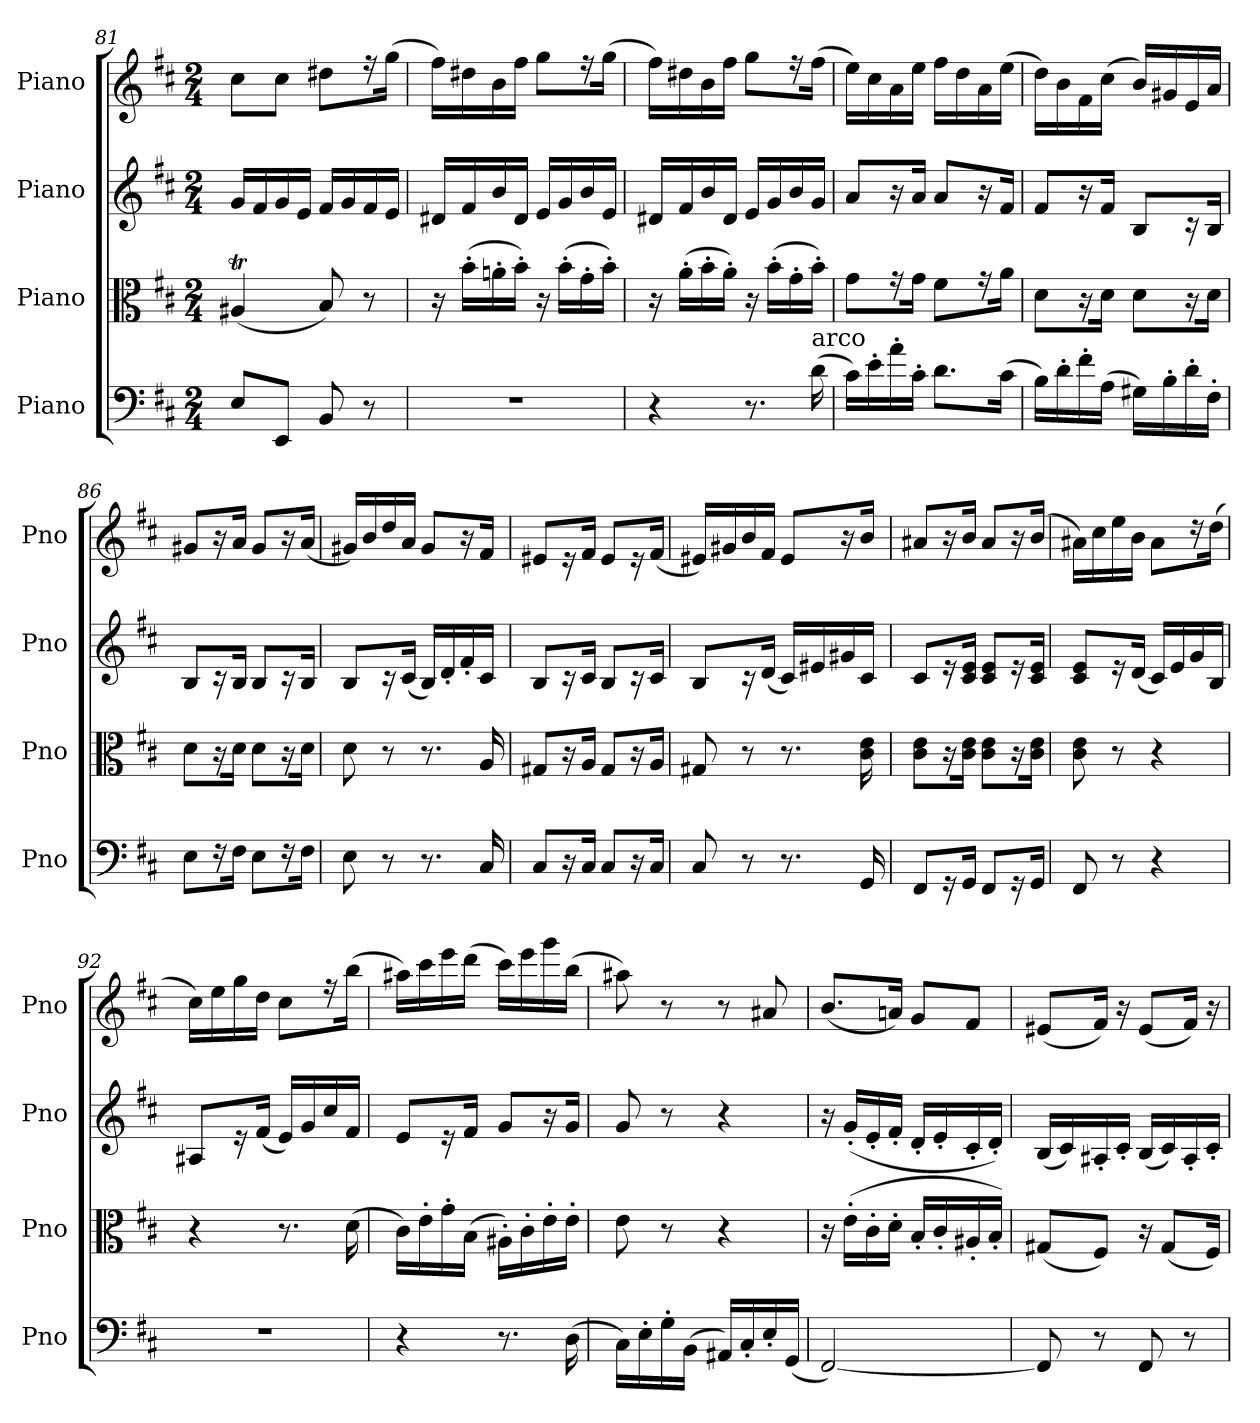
**kern	**kern	**kern	**kern
*part4	*part3	*part2	*part1
*staff4	*staff3	*staff2	*staff1
*I"Piano	*I"Piano	*I"Piano	*I"Piano
*I'Pno	*I'Pno	*I'Pno	*I'Pno
*clefF4	*clefC3	*clefG2	*clefG2
*k[f#c#]	*k[f#c#]	*k[f#c#]	*k[f#c#]
*M2/4	*M2/4	*M2/4	*M2/4
=81	=81	=81	=81
8E/L	(4A#Xt/	16g/LL	8cc#\L
.	.	16f#/	.
8EE/J	.	16g/	8cc#\J
.	.	16e/JJ	.
8BB/	8B/)	16f#/LL	8dd#X\L
.	.	16g/	.
8r	8r	16f#/	16r
.	.	16e/JJ	(16gg\Jk
=82	=82	=82	=82
2r	16r	16d#X/LL	16ff#\LL)
.	(16b'\LL	16f#/	16dd#X\
.	16an'\	16b/	16b\
.	16b'\JJ)	16d#/JJ	16ff#\JJ
.	16r	16e/LL	8gg\L
.	(16b'\LL	16g/	.
.	16g'\	16b/	16r
.	16b'\JJ)	16e/JJ	(16gg\Jk
=83	=83	=83	=83
4r	16r	16d#X/LL	16ff#\LL)
.	(16a'\LL	16f#/	16dd#X\
.	16b'\	16b/	16b\
.	16a'\JJ)	16d#/JJ	16ff#\JJ
8.r	16r	16e/LL	8gg\L
.	(16b'\LL	16g/	.
.	16g'\	16b/	16r
!LO:TX:a:t=arco	!	!	!
(16d\	16b'\JJ)	16g/JJ	(16ff#\Jk
=84	=84	=84	=84
16c#\LL)	8g\L	8a/L	16ee\LL)
16e'\	.	.	16cc#\
16a'\	16r	16r	16a\
16c#'\JJ	16g\Jk	16a/Jk	16ee\JJ
8.d\L	8f#\L	8a/L	16ff#\LL
.	.	.	16dd\
.	16r	16r	16a\
(16c#\Jk	16a\Jk	16f#/Jk	(16ee\JJ
=85	=85	=85	=85
16B\LL)	8d\L	8f#/L	16dd\LL)
16d'\	.	.	16b\
16f#'\	16r	16r	16f#\
(16A\JJ	16d\Jk	16f#/Jk	(16cc#\JJ
16G#X\LL)	8d\L	8B/L	16b/LL)
16B'\	.	.	16g#X/
16d'\	16r	16r	16e/
16F#'\JJ	16d\Jk	16B/Jk	16a/JJ
!!LO:LB:g=z
=86	=86	=86	=86
8E\L	8d\L	8B/L	8g#X/L
16r	16r	16r	16r
16F#\Jk	16d\Jk	16B/Jk	16a/Jk
8E\L	8d\L	8B/L	8g#/L
16r	16r	16r	16r
16F#\Jk	16d\Jk	16B/Jk	(16a/Jk
=87	=87	=87	=87
8E\	8d\	8B/L	16g#X/LL)
.	.	.	16b/
8r	8r	16r	16dd/
.	.	(16c#/Jk	16a/JJ
8.r	8.r	16B/LL)	8g#/L
.	.	16d'/	.
.	.	16f#'/	16r
16C#/	16A/	16c#/JJ	16f#/Jk
=88	=88	=88	=88
8C#/L	8G#X/L	8B/L	8e#X/L
16r	16r	16r	16r
16C#/Jk	16A/Jk	16c#/Jk	16f#/Jk
8C#/L	8G#/L	8B/L	8e#/L
16r	16r	16r	16r
16C#/Jk	16A/Jk	16c#/Jk	(16f#/Jk
=89	=89	=89	=89
8C#/	8G#X/	8B/L	16e#X/LL)
.	.	.	16g#X/
8r	8r	16r	16b/
.	.	(16d/Jk	16f#/JJ
8.r	8.r	16c#/LL)	8e#/L
.	.	16e#X/	.
.	.	16g#X/	16r
16GG/	16c#\ 16e\	16c#/JJ	16b/Jk
=90	=90	=90	=90
8FF#/L	8c#\ 8e\L	8c#/L	8a#X/L
16r	16r	16r	16r
16GG/Jk	16c#\ 16e\Jk	16c#/ 16e/Jk	16b/Jk
8FF#/L	8c#\ 8e\L	8c#/ 8e/L	8a#/L
16r	16r	16r	16r
16GG/Jk	16c#\ 16e\Jk	16c#/ 16e/Jk	(16b/Jk
=91	=91	=91	=91
8FF#/	8c#\ 8e\	8c#/ 8e/L	16a#X\LL)
.	.	.	16cc#\
8r	8r	16r	16ee\
.	.	(16d/Jk	16b\JJ
4r	4r	16c#/LL)	8a#\L
.	.	16e/	.
.	.	16g/	16r
.	.	16B/JJ	(16dd\Jk
=92	=92	=92	=92
2r	4r	8A#X/L	16cc#\LL)
.	.	.	16ee\
.	.	16r	16gg\
.	.	(16f#/Jk	16dd\JJ
.	8.r	16e/LL)	8cc#\L
.	.	16g/	.
.	.	16cc#/	16r
.	(16d\	16f#/JJ	(16bb\Jk
!!LO:PB:g=z
=93	=93	=93	=93
4r	16c#\LL)	8e/L	16aa#X\LL)
.	16e'\	.	16ccc#\
.	16g'\	16r	16eee\
.	(16B\JJ	16f#/Jk	(16ddd\JJ
8.r	16A#X'\LL)	8g/L	16ccc#\LL)
.	16c#'\	.	16eee\
.	16e'\	16r	16ggg\
(16D\	16e'\JJ	16g/Jk	(16bb\JJ
=94	=94	=94	=94
16C#\LL)	8e\	8g/	8aa#X\)
16E'\	.	.	.
16G'\	8r	8r	8r
(16BB\JJ	.	.	.
16AA#X/LL)	4r	4r	8r
16C#'/	.	.	.
16E'/	.	.	8a#X/
(16GG/JJ	.	.	.
=95	=95	=95	=95
[2FF#/)	16r	16r	(8.b/L
.	(16e'\LL	(16g'/LL	.
.	16c#'\	16e'/	.
.	16d'\JJ	16f#'/JJ	16an/Jk)
.	16B'/LL	16d'/LL	8g/L
.	16c#'/	16e'/	.
.	16A#X'/	16c#'/	8f#/J
.	16B'/JJ)	16d'/JJ)	.
=96	=96	=96	=96
8FF#/]	(8G#X/L	(16B/LL	(8e#X/L
.	.	16c#/)	.
8r	8F#/J)	16A#X'/	16f#/Jk)
.	.	16c#'/JJ	16r
8FF#/	16r	(16B/LL	(8e#/L
.	(8G#/L	16c#/)	.
8r	.	16A#'/	16f#/Jk)
.	16F#/Jk)	16c#'/JJ	16r
=	=	=	=
*-	*-	*-	*-
